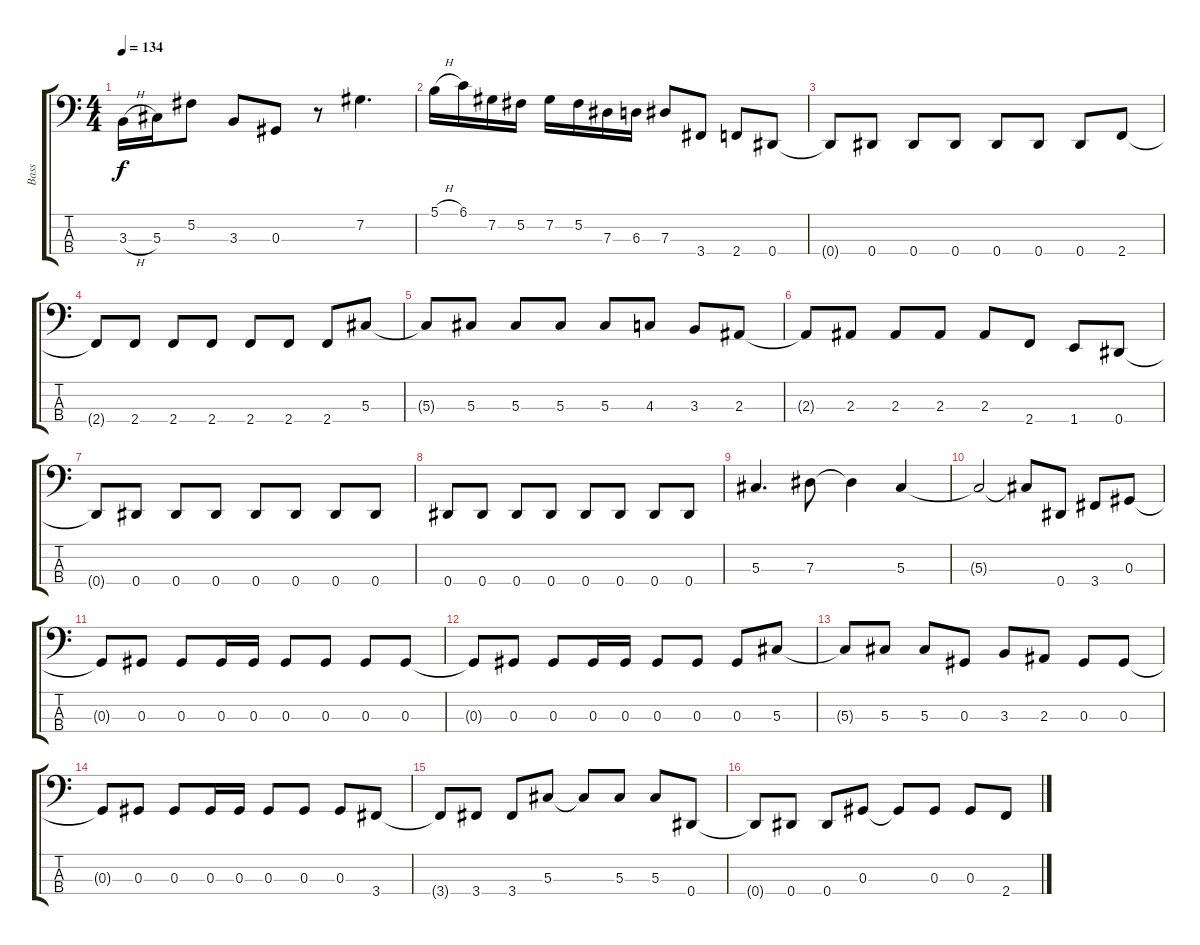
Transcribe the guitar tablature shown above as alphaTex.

\track ("Bass" "Bass") {instrument electricbasspick}
\staff {score tabs}
\tuning (Gb2 Db2 Ab1 Eb1) {hide}
\ts (4 4)
\tempo 134
\clef f4
\ks c
3.3{h}.16{dy f} 5.3.16 5.2.8 3.3.8 0.3.8 r.8 7.2.4{d} |
5.1{h}.16 6.1.16 7.2.16 5.2.16 7.2.16 5.2.16 7.3.16 6.3.16 7.3.8 3.4.8 2.4.8 0.4.8 |
0.4{t}.8 0.4.8 0.4.8 0.4.8 0.4.8 0.4.8 0.4.8 2.4.8 |
2.4{t}.8 2.4.8 2.4.8 2.4.8 2.4.8 2.4.8 2.4.8 5.3.8 |
5.3{t}.8 5.3.8 5.3.8 5.3.8 5.3.8 4.3.8 3.3.8 2.3.8 |
2.3{t}.8 2.3.8 2.3.8 2.3.8 2.3.8 2.4.8 1.4.8 0.4.8 |
0.4{t}.8 0.4.8 0.4.8 0.4.8 0.4.8 0.4.8 0.4.8 0.4.8 |
0.4.8 0.4.8 0.4.8 0.4.8 0.4.8 0.4.8 0.4.8 0.4.8 |
5.3.4{d} 7.3.8 7.3{t}.4 5.3.4 |
5.3{t}.2 5.3{t}.8 0.4.8 3.4.8 0.3.8 |
0.3{t}.8 0.3.8 0.3.8 0.3.16 0.3.16 0.3.8 0.3.8 0.3.8 0.3.8 |
0.3{t}.8 0.3.8 0.3.8 0.3.16 0.3.16 0.3.8 0.3.8 0.3.8 5.3.8 |
5.3{t}.8 5.3.8 5.3.8 0.3.8 3.3.8 2.3.8 0.3.8 0.3.8 |
0.3{t}.8 0.3.8 0.3.8 0.3.16 0.3.16 0.3.8 0.3.8 0.3.8 3.4.8 |
3.4{t}.8 3.4.8 3.4.8 5.3.8 5.3{t}.8 5.3.8 5.3.8 0.4.8 |
0.4{t}.8 0.4.8 0.4.8 0.3.8 0.3{t}.8 0.3.8 0.3.8 2.4.8
